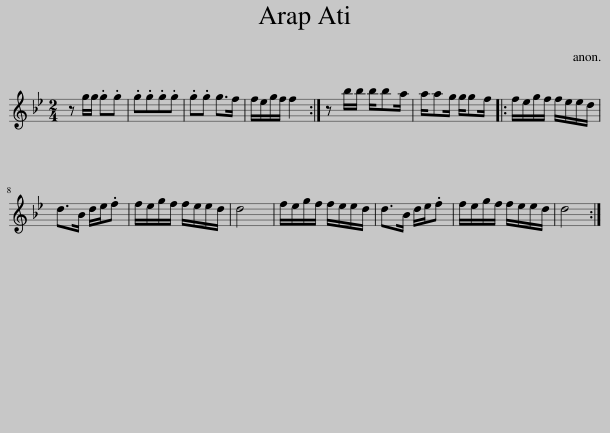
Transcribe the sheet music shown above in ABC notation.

X:1
L:1/8
M:2/4
I:linebreak $
K:Bb
V:1 treble
V:1
 z g/g/ .g.g | .g.g.g.g | .g.g g>f | f/e/g/f/ f2 :| z b/b/ b/ba/ | %5
 a/ag/ g/gf/ |: f/e/g/f/ f/e/e/d/ |$ d>B d/e/.f | f/e/g/f/ f/e/e/d/ | d4 | %10
 f/e/g/f/ f/e/e/d/ | d>B d/e/.f | f/e/g/f/ f/e/e/d/ | d4 :| %14
